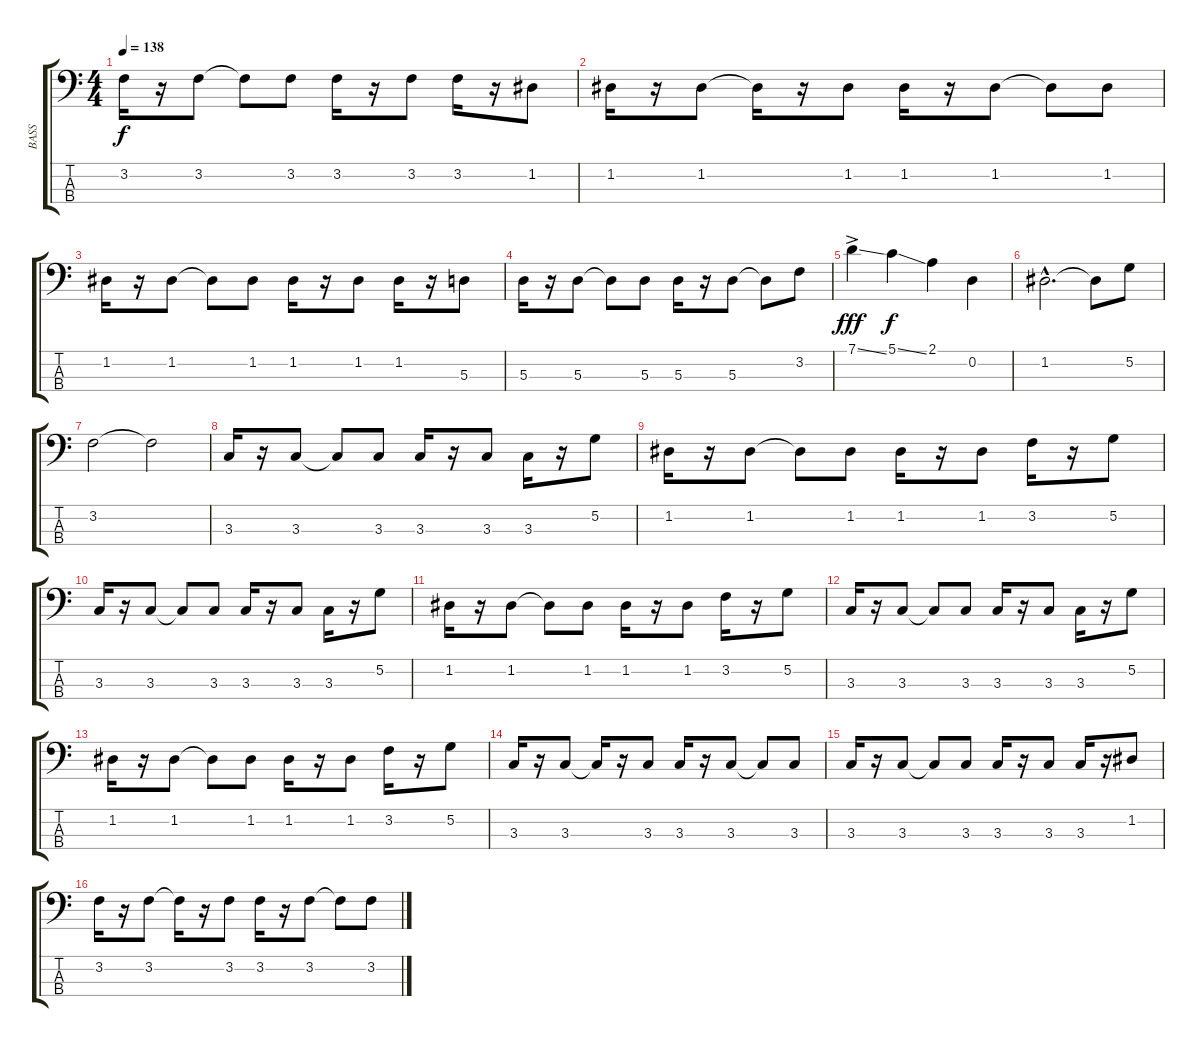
\track ("BASS" "BASS") {instrument electricbassfinger}
\staff {score tabs}
\tuning (G2 D2 A1 E1) {hide}
\ts (4 4)
\tempo 138
\clef f4
\ks c
3.2.16{dy f} r.16 3.2.8 3.2{t}.8 3.2.8 3.2.16 r.16 3.2.8 3.2.16 r.16 1.2.8 |
1.2.16 r.16 1.2.8 1.2{t}.16 r.16 1.2.8 1.2.16 r.16 1.2.8 1.2{t}.8 1.2.8 |
1.2.16 r.16 1.2.8 1.2{t}.8 1.2.8 1.2.16 r.16 1.2.8 1.2.16 r.16 5.3.8 |
5.3.16 r.16 5.3.8 5.3{t}.8 5.3.8 5.3.16 r.16 5.3.8 5.3{t}.8 3.2.8 |
7.1{ss ac}.4{dy fff} 5.1{ss}.4{dy f} 2.1.4 0.2.4 |
1.2{hac}.2{d} 1.2{t}.8 5.2.8 |
3.2.2 3.2{t}.2 |
3.3.16 r.16 3.3.8 3.3{t}.8 3.3.8 3.3.16 r.16 3.3.8 3.3.16 r.16 5.2.8 |
1.2.16 r.16 1.2.8 1.2{t}.8 1.2.8 1.2.16 r.16 1.2.8 3.2.16 r.16 5.2.8 |
3.3.16 r.16 3.3.8 3.3{t}.8 3.3.8 3.3.16 r.16 3.3.8 3.3.16 r.16 5.2.8 |
1.2.16 r.16 1.2.8 1.2{t}.8 1.2.8 1.2.16 r.16 1.2.8 3.2.16 r.16 5.2.8 |
3.3.16 r.16 3.3.8 3.3{t}.8 3.3.8 3.3.16 r.16 3.3.8 3.3.16 r.16 5.2.8 |
1.2.16 r.16 1.2.8 1.2{t}.8 1.2.8 1.2.16 r.16 1.2.8 3.2.16 r.16 5.2.8 |
3.3.16 r.16 3.3.8 3.3{t}.16 r.16 3.3.8 3.3.16 r.16 3.3.8 3.3{t}.8 3.3.8 |
3.3.16 r.16 3.3.8 3.3{t}.8 3.3.8 3.3.16 r.16 3.3.8 3.3.16 r.16 1.2.8 |
3.2.16 r.16 3.2.8 3.2{t}.16 r.16 3.2.8 3.2.16 r.16 3.2.8 3.2{t}.8 3.2.8
